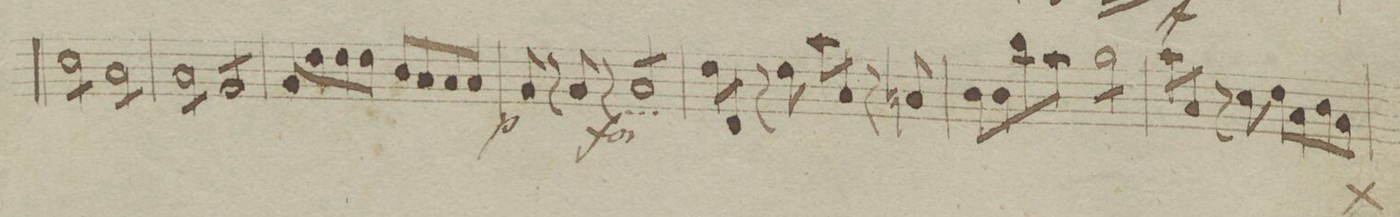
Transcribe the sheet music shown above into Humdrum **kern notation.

**kern	**dynam
*I"Viola	*
*clefC3	*
*k[b-e-a-]	*
*met(c)	*
*M4/4	*
8d\L	.
8d\	.
8d\	.
8d\J	.
8B-\L	.
8B-\	.
8B-\	.
8B-\J	.
=13	=13
8B-\L	.
8B-\	.
8B-\	.
8B-\J	.
8G/L	.
8G/	.
8G/	.
8G/J	.
=14	=14
8A-/L	.
8e-\	.
8e-\	.
8e-\J	.
8c/L	.
8B-/	.
8B-/	.
8B-/J	.
=15	=15
8A-/	p
8r	.
8A-/	.
8r	.
8B-'/L	f
8B-'/	.
8B-'/	.
8B-'/J	.
=16	=16
8e-\L	.
8E-/J	.
8r	.
8e-\	.
8b-\L	.
8B-/J	.
8r	.
8Bn/	.
=17	=17
8c\L	.
8c\	.
8cc\	.
8b-\J	.
*tremolo	*
8a-\L	.
8a-\	.
8a-\	.
8a-\J	.
*Xtremolo	*
=18	=18
8b-\L	.
8B-/J	.
8r	.
8d\	.
8e-\L	.
8B-\	.
8c\	.
8B-\J	.
=19	=19
*-	*-
